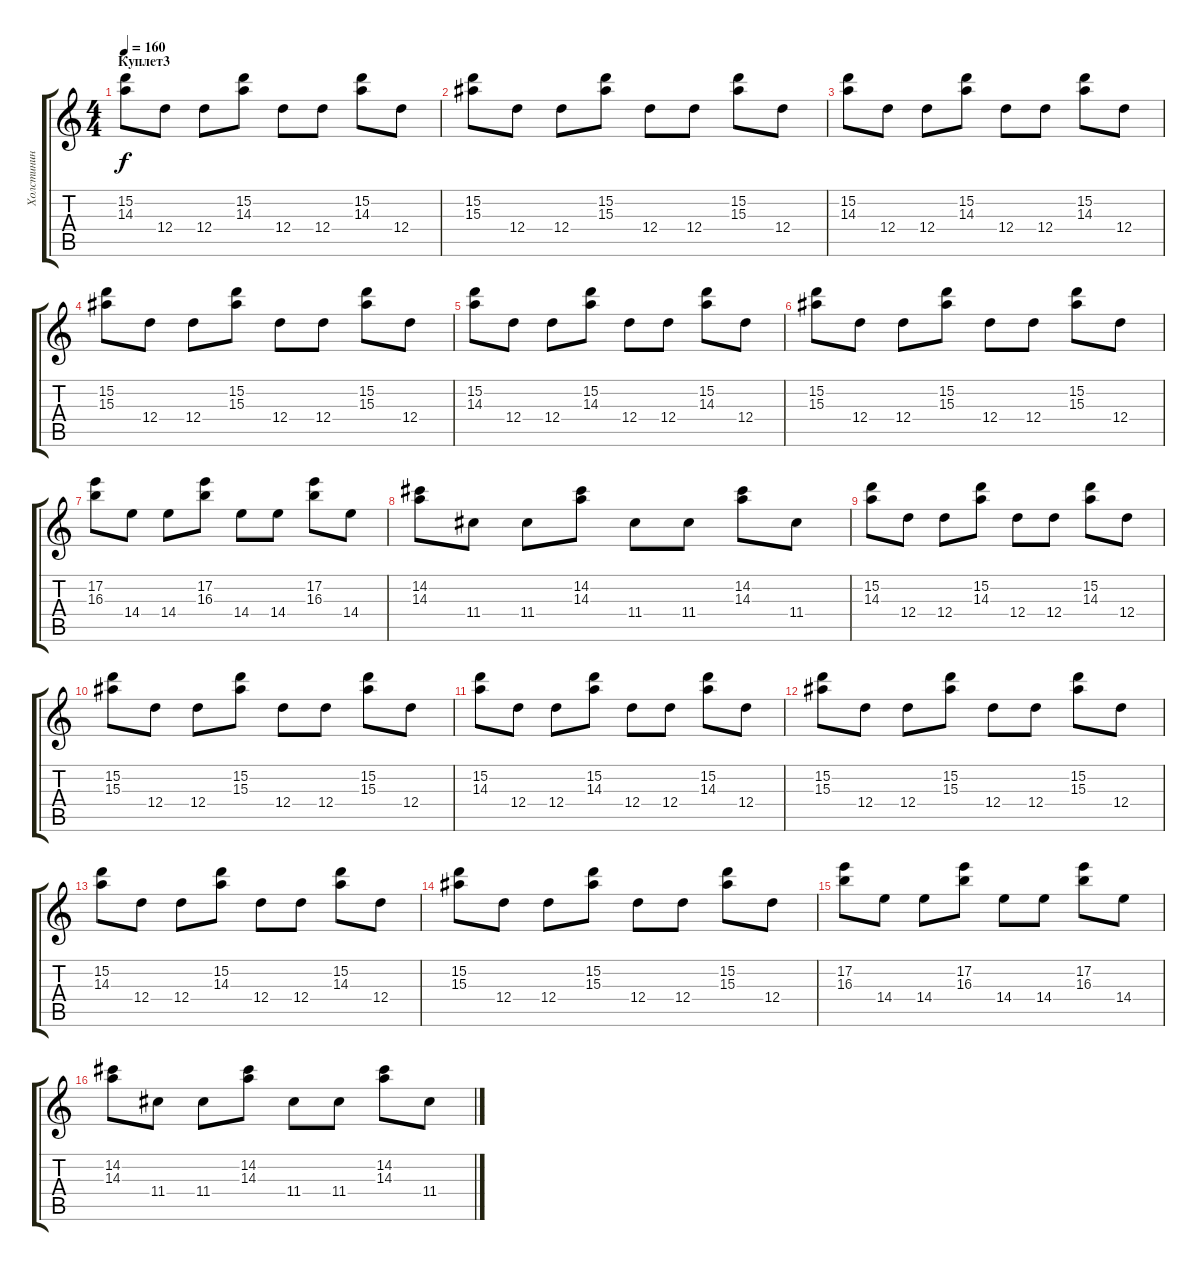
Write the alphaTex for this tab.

\track ("Холстинин" "Холстинин") {instrument overdrivenguitar}
\staff {score tabs}
\tuning (E4 B3 G3 D3 A2 E2) {hide}
\ts (4 4)
\section ("" "Куплет3")
\tempo 160
\clef g2
\ks c
(15.2 14.3).8{dy f} 12.4.8 12.4.8 (15.2 14.3).8 12.4.8 12.4.8 (15.2 14.3).8 12.4.8 |
(15.2 15.3).8 12.4.8 12.4.8 (15.2 15.3).8 12.4.8 12.4.8 (15.2 15.3).8 12.4.8 |
(15.2 14.3).8 12.4.8 12.4.8 (15.2 14.3).8 12.4.8 12.4.8 (15.2 14.3).8 12.4.8 |
(15.2 15.3).8 12.4.8 12.4.8 (15.2 15.3).8 12.4.8 12.4.8 (15.2 15.3).8 12.4.8 |
(15.2 14.3).8 12.4.8 12.4.8 (15.2 14.3).8 12.4.8 12.4.8 (15.2 14.3).8 12.4.8 |
(15.2 15.3).8 12.4.8 12.4.8 (15.2 15.3).8 12.4.8 12.4.8 (15.2 15.3).8 12.4.8 |
(17.2 16.3).8 14.4.8 14.4.8 (17.2 16.3).8 14.4.8 14.4.8 (17.2 16.3).8 14.4.8 |
(14.2 14.3).8 11.4.8 11.4.8 (14.2 14.3).8 11.4.8 11.4.8 (14.2 14.3).8 11.4.8 |
(15.2 14.3).8 12.4.8 12.4.8 (15.2 14.3).8 12.4.8 12.4.8 (15.2 14.3).8 12.4.8 |
(15.2 15.3).8 12.4.8 12.4.8 (15.2 15.3).8 12.4.8 12.4.8 (15.2 15.3).8 12.4.8 |
(15.2 14.3).8 12.4.8 12.4.8 (15.2 14.3).8 12.4.8 12.4.8 (15.2 14.3).8 12.4.8 |
(15.2 15.3).8 12.4.8 12.4.8 (15.2 15.3).8 12.4.8 12.4.8 (15.2 15.3).8 12.4.8 |
(15.2 14.3).8 12.4.8 12.4.8 (15.2 14.3).8 12.4.8 12.4.8 (15.2 14.3).8 12.4.8 |
(15.2 15.3).8 12.4.8 12.4.8 (15.2 15.3).8 12.4.8 12.4.8 (15.2 15.3).8 12.4.8 |
(17.2 16.3).8 14.4.8 14.4.8 (17.2 16.3).8 14.4.8 14.4.8 (17.2 16.3).8 14.4.8 |
(14.2 14.3).8 11.4.8 11.4.8 (14.2 14.3).8 11.4.8 11.4.8 (14.2 14.3).8 11.4.8
